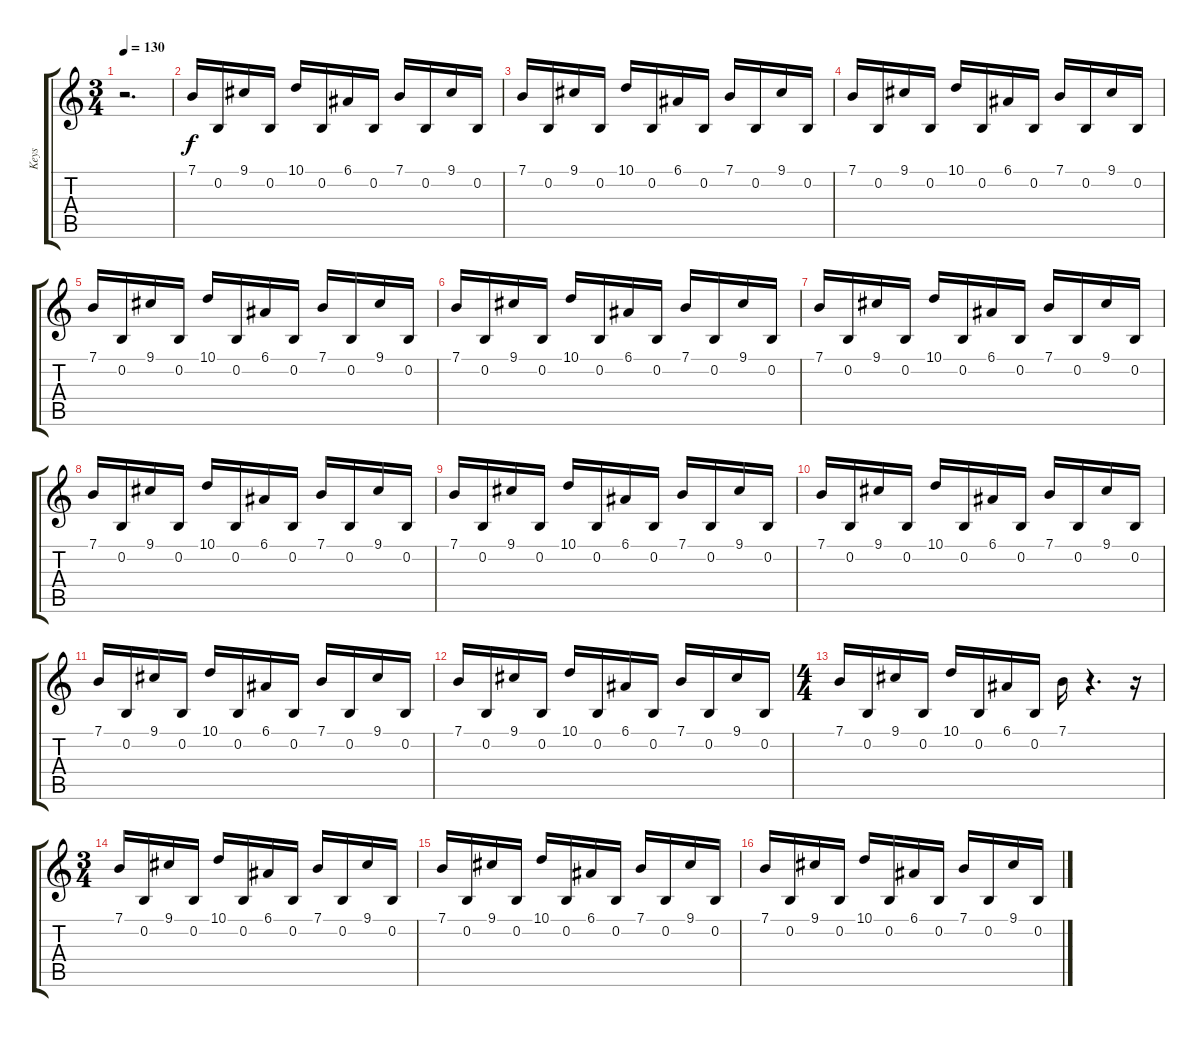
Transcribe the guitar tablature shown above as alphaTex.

\track ("Keys" "Keys") {instrument pad1newage}
\staff {score tabs}
\tuning (E4 B3 G3 D3 A2 E2) {hide}
\ts (3 4)
\tempo 130
\clef g2
\ks c
r.2{d dy f instrument pad1newage} |
7.1.16 0.2.16 9.1.16 0.2.16 10.1.16 0.2.16 6.1.16 0.2.16 7.1.16 0.2.16 9.1.16 0.2.16 |
7.1.16 0.2.16 9.1.16 0.2.16 10.1.16 0.2.16 6.1.16 0.2.16 7.1.16 0.2.16 9.1.16 0.2.16 |
7.1.16 0.2.16 9.1.16 0.2.16 10.1.16 0.2.16 6.1.16 0.2.16 7.1.16 0.2.16 9.1.16 0.2.16 |
7.1.16 0.2.16 9.1.16 0.2.16 10.1.16 0.2.16 6.1.16 0.2.16 7.1.16 0.2.16 9.1.16 0.2.16 |
7.1.16 0.2.16 9.1.16 0.2.16 10.1.16 0.2.16 6.1.16 0.2.16 7.1.16 0.2.16 9.1.16 0.2.16 |
7.1.16 0.2.16 9.1.16 0.2.16 10.1.16 0.2.16 6.1.16 0.2.16 7.1.16 0.2.16 9.1.16 0.2.16 |
7.1.16 0.2.16 9.1.16 0.2.16 10.1.16 0.2.16 6.1.16 0.2.16 7.1.16 0.2.16 9.1.16 0.2.16 |
7.1.16 0.2.16 9.1.16 0.2.16 10.1.16 0.2.16 6.1.16 0.2.16 7.1.16 0.2.16 9.1.16 0.2.16 |
7.1.16 0.2.16 9.1.16 0.2.16 10.1.16 0.2.16 6.1.16 0.2.16 7.1.16 0.2.16 9.1.16 0.2.16 |
7.1.16 0.2.16 9.1.16 0.2.16 10.1.16 0.2.16 6.1.16 0.2.16 7.1.16 0.2.16 9.1.16 0.2.16 |
7.1.16 0.2.16 9.1.16 0.2.16 10.1.16 0.2.16 6.1.16 0.2.16 7.1.16 0.2.16 9.1.16 0.2.16 |
\ts (4 4)
7.1.16 0.2.16 9.1.16 0.2.16 10.1.16 0.2.16 6.1.16 0.2.16 7.1.16 r.4{d} r.16 |
\ts (3 4)
7.1.16 0.2.16 9.1.16 0.2.16 10.1.16 0.2.16 6.1.16 0.2.16 7.1.16 0.2.16 9.1.16 0.2.16 |
7.1.16 0.2.16 9.1.16 0.2.16 10.1.16 0.2.16 6.1.16 0.2.16 7.1.16 0.2.16 9.1.16 0.2.16 |
7.1.16 0.2.16 9.1.16 0.2.16 10.1.16 0.2.16 6.1.16 0.2.16 7.1.16 0.2.16 9.1.16 0.2.16
